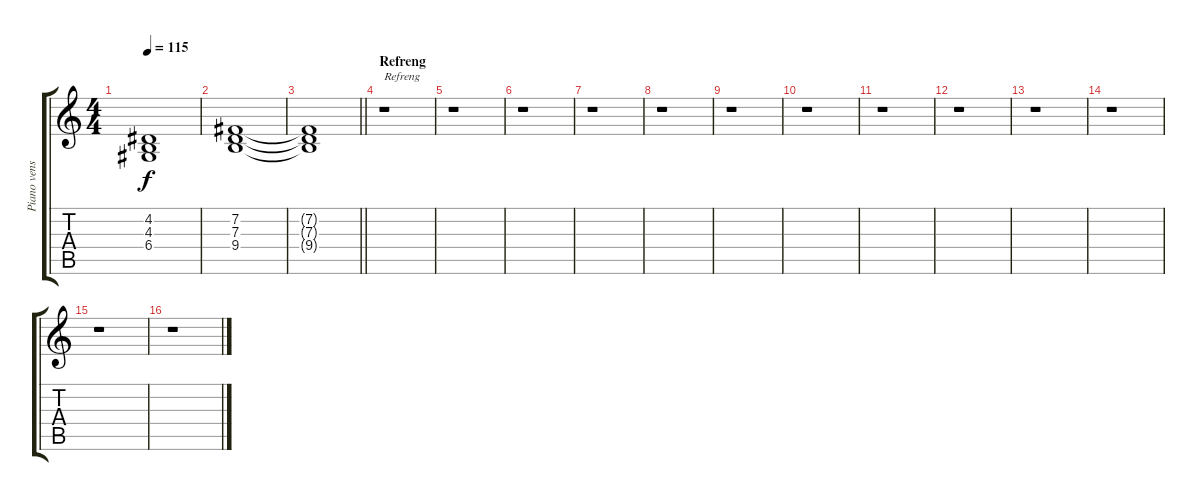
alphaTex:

\track ("Piano venstre hånd" "Piano vens") {instrument acousticgrandpiano}
\staff {score tabs}
\tuning (E4 B3 G3 D3 A2 E2) {hide}
\ts (4 4)
\tempo 115
\clef g2
\ks c
(4.2 4.3 6.4).1{dy f} |
(7.2 7.3 9.4).1 |
\barLineRight lightlight
(7.2{t} 7.3{t} 9.4{t}).1 |
\section ("" "Refreng")
r.1{txt "Refreng"} |
r.1 |
r.1 |
r.1 |
r.1 |
r.1 |
r.1 |
r.1 |
r.1 |
r.1 |
r.1 |
r.1 |
r.1
